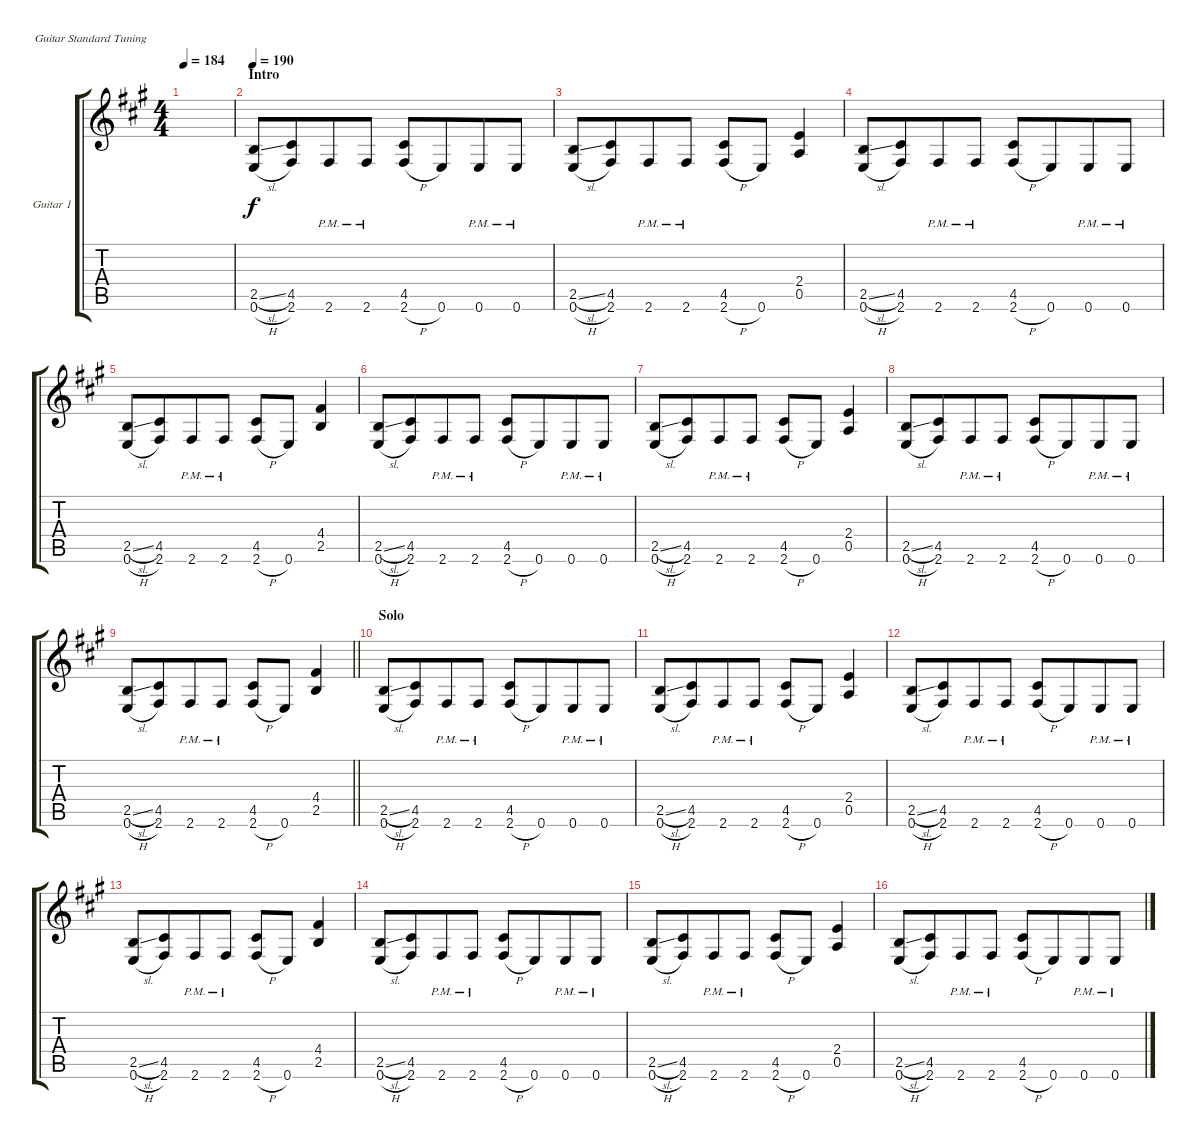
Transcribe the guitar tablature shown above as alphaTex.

\bracketExtendMode groupsimilarinstruments
\firstSystemTrackNameOrientation horizontal
\otherSystemsTrackNameOrientation horizontal
\track ("Guitar 1" "Guitar 1") {instrument distortionguitar}
\staff {score tabs}
\tuning (E4 B3 G3 D3 A2 E2)
\ts (4 4)
\beaming (8 4 4)
\tempo 184
\clef g2
\ks a
|
\section ("" "Intro")
\tempo 190
(2.5{sl} 0.6{h}).8 (4.5 2.6).8 2.6{pm}.8 2.6{pm}.8 (4.5 2.6{h}).8 0.6.8 0.6{pm}.8 0.6{pm}.8 |
(2.5{sl} 0.6{h}).8 (4.5 2.6).8 2.6{pm}.8 2.6{pm}.8 (4.5 2.6{h}).8 0.6.8 (2.4 0.5).4 |
(2.5{sl} 0.6{h}).8 (4.5 2.6).8 2.6{pm}.8 2.6{pm}.8 (4.5 2.6{h}).8 0.6.8 0.6{pm}.8 0.6{pm}.8 |
(2.5{sl} 0.6{h}).8 (4.5 2.6).8 2.6{pm}.8 2.6{pm}.8 (4.5 2.6{h}).8 0.6.8 (4.4 2.5).4 |
(2.5{sl} 0.6{h}).8 (4.5 2.6).8 2.6{pm}.8 2.6{pm}.8 (4.5 2.6{h}).8 0.6.8 0.6{pm}.8 0.6{pm}.8 |
(2.5{sl} 0.6{h}).8 (4.5 2.6).8 2.6{pm}.8 2.6{pm}.8 (4.5 2.6{h}).8 0.6.8 (2.4 0.5).4 |
(2.5{sl} 0.6{h}).8 (4.5 2.6).8 2.6{pm}.8 2.6{pm}.8 (4.5 2.6{h}).8 0.6.8 0.6{pm}.8 0.6{pm}.8 |
\barLineRight lightlight
(2.5{sl} 0.6{h}).8 (4.5 2.6).8 2.6{pm}.8 2.6{pm}.8 (4.5 2.6{h}).8 0.6.8 (4.4 2.5).4 |
\section ("" "Solo")
(2.5{sl} 0.6{h}).8 (4.5 2.6).8 2.6{pm}.8 2.6{pm}.8 (4.5 2.6{h}).8 0.6.8 0.6{pm}.8 0.6{pm}.8 |
(2.5{sl} 0.6{h}).8 (4.5 2.6).8 2.6{pm}.8 2.6{pm}.8 (4.5 2.6{h}).8 0.6.8 (2.4 0.5).4 |
(2.5{sl} 0.6{h}).8 (4.5 2.6).8 2.6{pm}.8 2.6{pm}.8 (4.5 2.6{h}).8 0.6.8 0.6{pm}.8 0.6{pm}.8 |
(2.5{sl} 0.6{h}).8 (4.5 2.6).8 2.6{pm}.8 2.6{pm}.8 (4.5 2.6{h}).8 0.6.8 (4.4 2.5).4 |
(2.5{sl} 0.6{h}).8 (4.5 2.6).8 2.6{pm}.8 2.6{pm}.8 (4.5 2.6{h}).8 0.6.8 0.6{pm}.8 0.6{pm}.8 |
(2.5{sl} 0.6{h}).8 (4.5 2.6).8 2.6{pm}.8 2.6{pm}.8 (4.5 2.6{h}).8 0.6.8 (2.4 0.5).4 |
(2.5{sl} 0.6{h}).8 (4.5 2.6).8 2.6{pm}.8 2.6{pm}.8 (4.5 2.6{h}).8 0.6.8 0.6{pm}.8 0.6{pm}.8
